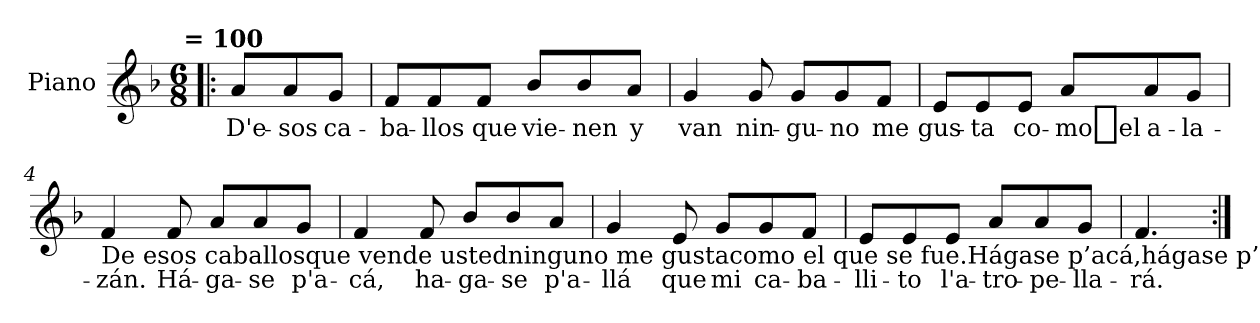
**kern	**text
*part1	*part1
*staff1	*staff1
*I"Piano	*
*I'Pno	*
*clefG2	*
*k[b-]	*
*F:	*
!!LO:TX:omd:t= = 100
*M6/8	*
*MM150	*
=!|:	=!|:
8a/L	D'e-
8a/	-sos
8g/J	ca-
=1	=1
8f/L	-ba-
8f/	-llos
8f/J	que
8b-/L	vie-
8b-/	-nen
8a/J	y
=2	=2
4g/	van
8g/	nin-
8g/L	-gu-
8g/	-no
8f/J	me
=3	=3
8e/L	gus-
8e/	-ta
8e/J	co-
8a/L	-mo_el
8a/	a-
8g/J	-la-
!!LO:LB:g=z
=4	=4
!LO:TX:b:t=De esos caballosque vende ustedninguno me gustacomo el que se fue.Hágase p’acá,hágase p’allá,que mi caballitolo atropellará.	!
4f/	-zán.
8f/	Há-
8a/L	-ga-
8a/	-se
8g/J	p'a-
=5	=5
4f/	-cá,
8f/	ha-
8b-/L	-ga-
8b-/	-se
8a/J	p'a-
=6	=6
4g/	-llá
8e/	que
8g/L	mi
8g/	ca-
8f/J	-ba-
=7	=7
8e/L	-lli-
8e/	-to
8e/J	l'a-
8a/L	-tro-
8a/	-pe-
8g/J	-lla-
=8	=8
4.f/	-rá.
=:|!	=:|!
*-	*-
